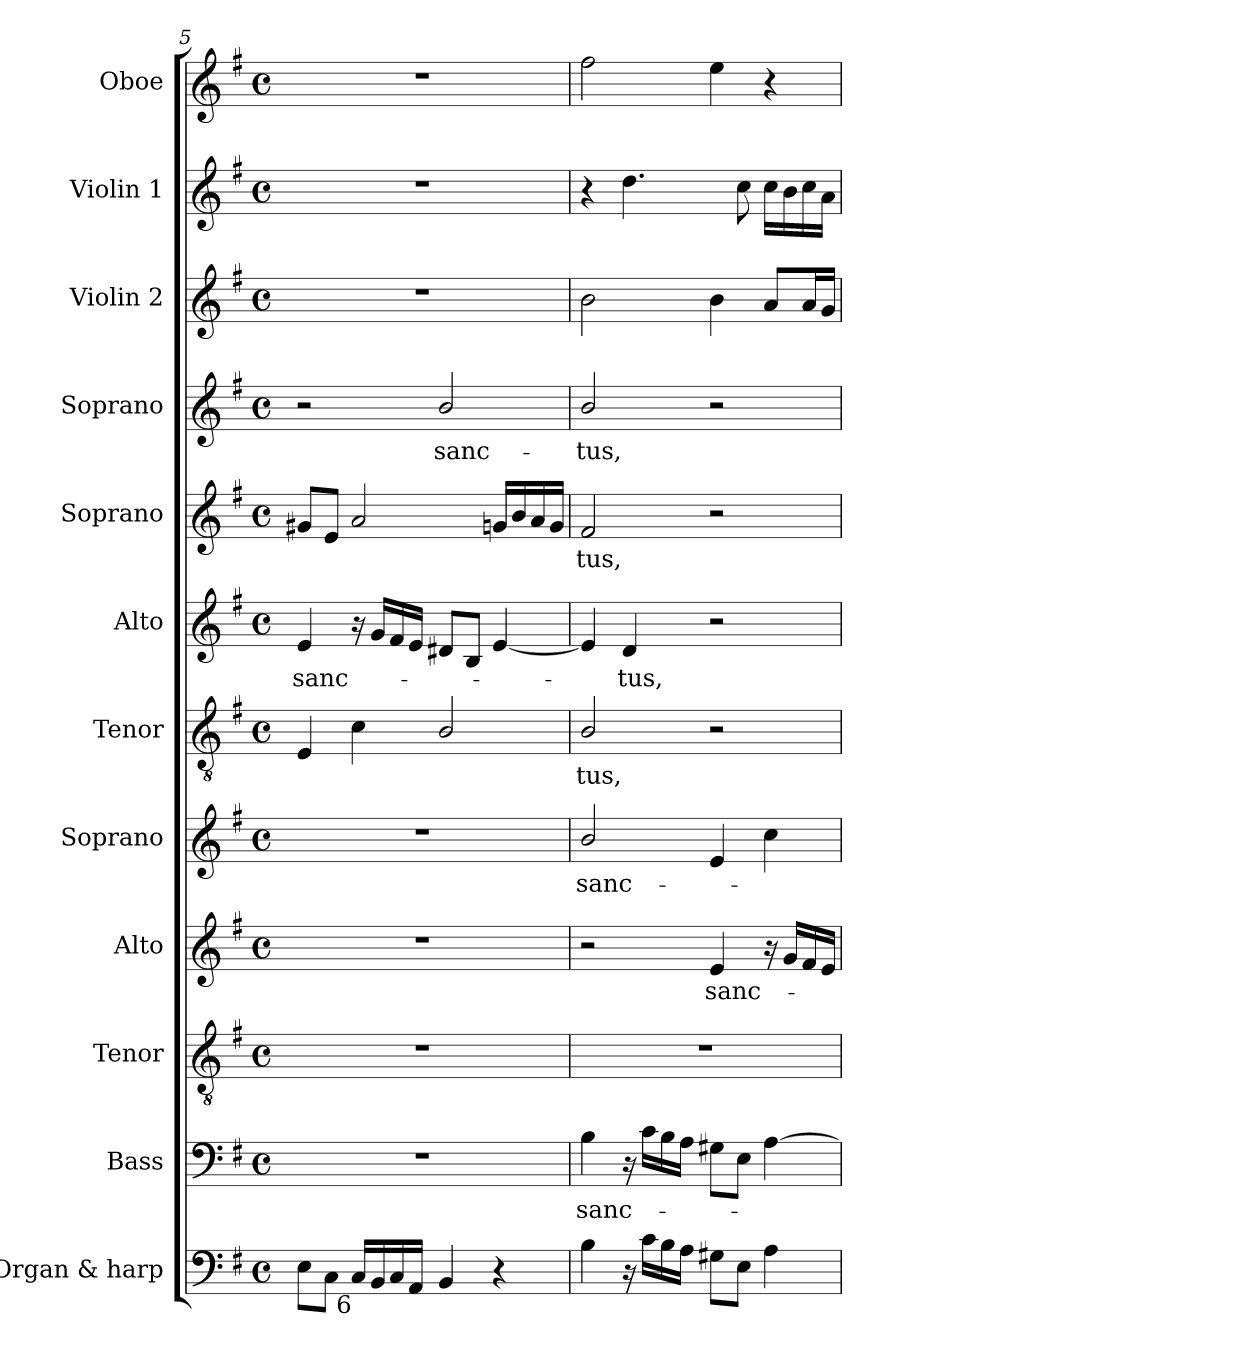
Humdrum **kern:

**kern	**kern	**text	**kern	**kern	**text	**kern	**text	**kern	**text	**kern	**text	**kern	**text	**kern	**text	**kern	**kern	**kern
*part12	*part11	*part11	*part10	*part9	*part9	*part8	*part8	*part7	*part7	*part6	*part6	*part5	*part5	*part4	*part4	*part3	*part2	*part1
*staff12	*staff11	*staff11	*staff10	*staff9	*staff9	*staff8	*staff8	*staff7	*staff7	*staff6	*staff6	*staff5	*staff5	*staff4	*staff4	*staff3	*staff2	*staff1
*I"Organ & harp	*I"Bass	*	*I"Tenor	*I"Alto	*	*I"Soprano	*	*I"Tenor	*	*I"Alto	*	*I"Soprano	*	*I"Soprano	*	*I"Violin 2	*I"Violin 1	*I"Oboe
*I'Org. & H.	*I'B.	*	*I'T.	*I'A.	*	*I'S.	*	*I'T.	*	*I'A.	*	*I'S.	*	*I'S.	*	*I'Vln. 2	*I'Vln. 1	*I'Ob.
*clefF4	*clefF4	*	*clefGv2	*clefG2	*	*clefG2	*	*clefGv2	*	*clefG2	*	*clefG2	*	*clefG2	*	*clefG2	*clefG2	*clefG2
*	*	*	*ITrd7c12	*	*	*	*	*ITrd7c12	*	*	*	*	*	*	*	*	*	*
*k[f#]	*k[f#]	*	*k[f#]	*k[f#]	*	*k[f#]	*	*k[f#]	*	*k[f#]	*	*k[f#]	*	*k[f#]	*	*k[f#]	*k[f#]	*k[f#]
*G:	*G:	*	*G:	*G:	*	*G:	*	*G:	*	*G:	*	*G:	*	*G:	*	*G:	*G:	*G:
*M4/4	*M4/4	*	*M4/4	*M4/4	*	*M4/4	*	*M4/4	*	*M4/4	*	*M4/4	*	*M4/4	*	*M4/4	*M4/4	*M4/4
*met(c)	*met(c)	*	*met(c)	*met(c)	*	*met(c)	*	*met(c)	*	*met(c)	*	*met(c)	*	*met(c)	*	*met(c)	*met(c)	*met(c)
=5	=5	=5	=5	=5	=5	=5	=5	=5	=5	=5	=5	=5	=5	=5	=5	=5	=5	=5
!	!	!	!	!	!	!	!	!	!	!	!LO:LY:b:color=#000000	!	!	!	!	!	!	!
8Ei\L	1r	.	1r	1r	.	1r	.	4EEi/	.	4ei/	sanc-	8g#Xi/L	.	2r	.	1r	1r	1r
8Ci\J	.	.	.	.	.	.	.	.	.	.	.	8ei/J	.	.	.	.	.	.
!LO:TX:b:rj:t=6	!	!	!	!	!	!	!	!	!	!	!	!	!	!	!	!	!	!
16Ci/LL	.	.	.	.	.	.	.	4Ci\	.	16r	.	2ai/	.	.	.	.	.	.
16BBi/	.	.	.	.	.	.	.	.	.	16gi/LL	.	.	.	.	.	.	.	.
16Ci/	.	.	.	.	.	.	.	.	.	16f#i/	.	.	.	.	.	.	.	.
16AAi/JJ	.	.	.	.	.	.	.	.	.	16ei/JJ	.	.	.	.	.	.	.	.
!	!	!	!	!	!	!	!	!	!	!	!	!	!	!	!LO:LY:b:color=#000000	!	!	!
4BBi/	.	.	.	.	.	.	.	2BBi/	.	8d#Xi/L	.	.	.	2bi/	sanc-	.	.	.
.	.	.	.	.	.	.	.	.	.	8Bi/J	.	.	.	.	.	.	.	.
4r	.	.	.	.	.	.	.	.	.	[4ei/	.	16gni/LL	.	.	.	.	.	.
.	.	.	.	.	.	.	.	.	.	.	.	16bi/	.	.	.	.	.	.
.	.	.	.	.	.	.	.	.	.	.	.	16ai/	.	.	.	.	.	.
.	.	.	.	.	.	.	.	.	.	.	.	16gi/JJ	.	.	.	.	.	.
=6	=6	=6	=6	=6	=6	=6	=6	=6	=6	=6	=6	=6	=6	=6	=6	=6	=6	=6
!	!	!LO:LY:b:color=#000000	!	!	!	!	!	!	!	!	!	!	!	!	!	!	!	!
!	!	!	!	!	!	!	!LO:LY:b:color=#000000	!	!	!	!	!	!	!	!	!	!	!
!	!	!	!	!	!	!	!	!	!LO:LY:b:color=#000000	!	!	!	!	!	!	!	!	!
!	!	!	!	!	!	!	!	!	!	!	!	!	!LO:LY:b:color=#000000	!	!	!	!	!
!	!	!	!	!	!	!	!	!	!	!	!	!	!	!	!LO:LY:b:color=#000000	!	!	!
4Bi\	4Bi\	sanc-	1r	2r	.	2bi/	sanc-	2BBi/	-tus,	4ei/]	.	2f#i/	-tus,	2bi/	-tus,	2bi\	4r	2ff#i\
!	!	!	!	!	!	!	!	!	!	!	!LO:LY:b:color=#000000	!	!	!	!	!	!	!
16r	16r	.	.	.	.	.	.	.	.	4di/	-tus,	.	.	.	.	.	4.ddi\	.
16ci\LL	16ci\LL	.	.	.	.	.	.	.	.	.	.	.	.	.	.	.	.	.
16Bi\	16Bi\	.	.	.	.	.	.	.	.	.	.	.	.	.	.	.	.	.
16Ai\JJ	16Ai\JJ	.	.	.	.	.	.	.	.	.	.	.	.	.	.	.	.	.
!	!	!	!	!	!LO:LY:b:color=#000000	!	!	!	!	!	!	!	!	!	!	!	!	!
8G#Xi\L	8G#Xi\L	.	.	4ei/	sanc-	4ei/	.	2r	.	2r	.	2r	.	2r	.	4bi\	.	4eei\
8Ei\J	8Ei\J	.	.	.	.	.	.	.	.	.	.	.	.	.	.	.	8cci\	.
4Ai\	[4Ai\	.	.	16r	.	4cci\	.	.	.	.	.	.	.	.	.	8ai/L	16cci\LL	4r
.	.	.	.	16gi/LL	.	.	.	.	.	.	.	.	.	.	.	.	16bi\	.
.	.	.	.	16f#i/	.	.	.	.	.	.	.	.	.	.	.	16ai/L	16cci\	.
.	.	.	.	16ei/JJ	.	.	.	.	.	.	.	.	.	.	.	16gi/JJ	16ai\JJ	.
=	=	=	=	=	=	=	=	=	=	=	=	=	=	=	=	=	=	=
*-	*-	*-	*-	*-	*-	*-	*-	*-	*-	*-	*-	*-	*-	*-	*-	*-	*-	*-
